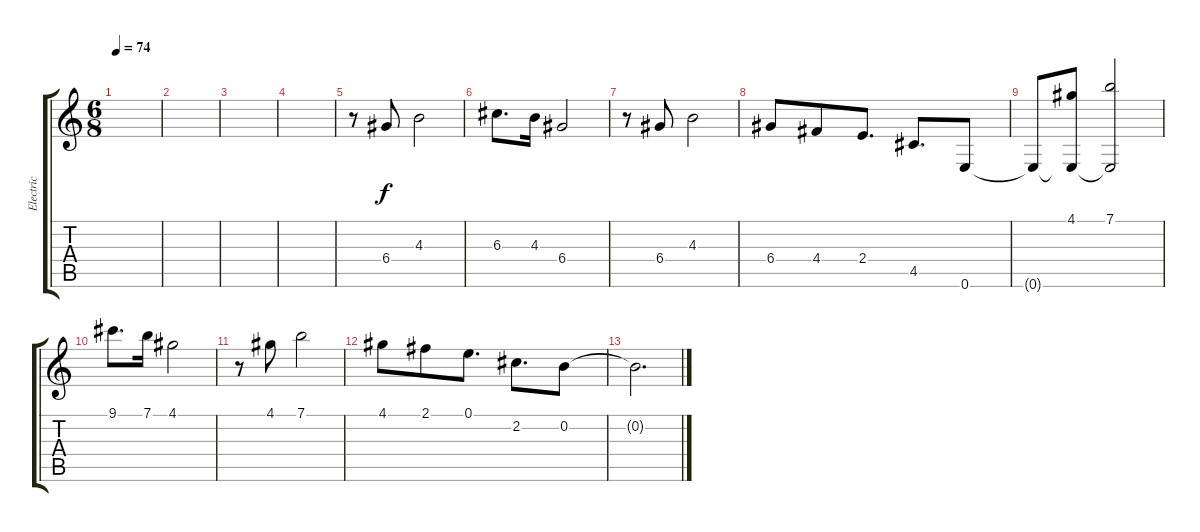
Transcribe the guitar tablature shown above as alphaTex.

\track ("Electric" "Electric") {instrument overdrivenguitar}
\staff {score tabs}
\tuning (E4 B3 G3 D3 A2 E2) {hide}
\ts (6 8)
\tempo 74
\clef g2
\ks c
|
|
|
|
r.8 6.4.8 4.3.2 |
6.3.8{d} 4.3.16 6.4.2 |
r.8 6.4.8 4.3.2 |
6.4.8 4.4.8 2.4.8{d} 4.5.8{d} 0.6.8 |
0.6{t}.8 (4.1 0.6{t}).8 (7.1 0.6{t}).2 |
9.1.8{d} 7.1.16 4.1.2 |
r.8 4.1.8 7.1.2 |
4.1.8 2.1.8 0.1.8{d} 2.2.8{d} 0.2.8 |
0.2{t}.2{d}
